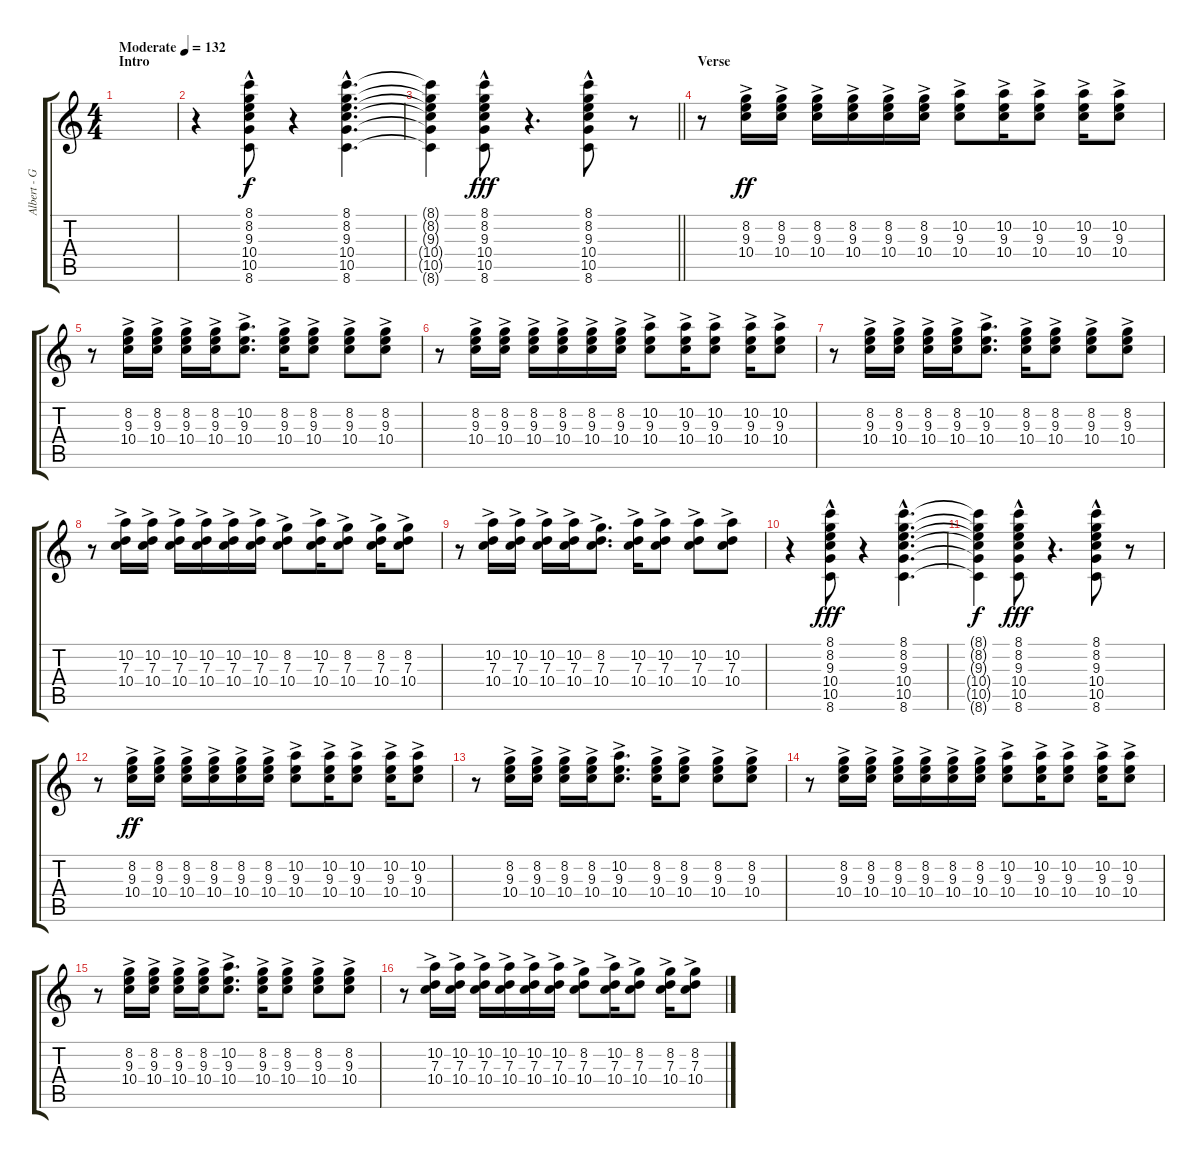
\track ("Albert - Guitar RSE" "Albert - G") {instrument electricguitarjazz}
\staff {score tabs}
\tuning (E4 B3 G3 D3 A2 E2) {hide}
\ts (4 4)
\section ("" "Intro")
\tempo (132 "Moderate")
\clef g2
\ks c
|
r.4 (8.1{hac} 8.2{hac} 9.3{hac} 10.4{hac} 10.5{hac} 8.6{hac}).8 r.4 (8.1{hac} 8.2{hac} 9.3{hac} 10.4{hac} 10.5{hac} 8.6{hac}).4{d} |
\barLineRight lightlight
(8.1{t} 8.2{t} 9.3{t} 10.4{t} 10.5{t} 8.6{t}).4{dy f} (8.1{hac} 8.2{hac} 9.3{hac} 10.4{hac} 10.5{hac} 8.6{hac}).8{dy fff} r.4{d} (8.1{hac} 8.2{hac} 9.3{hac} 10.4{hac} 10.5{hac} 8.6{hac}).8 r.8 |
\section ("" "Verse")
r.8 (8.2{ac} 9.3{ac} 10.4{ac}).16{dy ff} (8.2{ac} 9.3{ac} 10.4{ac}).16 (8.2{ac} 9.3{ac} 10.4{ac}).16 (8.2{ac} 9.3{ac} 10.4{ac}).16 (8.2{ac} 9.3{ac} 10.4{ac}).16 (8.2{ac} 9.3{ac} 10.4{ac}).16 (10.2{ac} 9.3{ac} 10.4{ac}).8 (10.2{ac} 9.3{ac} 10.4{ac}).16 (10.2{ac} 9.3{ac} 10.4{ac}).8 (10.2{ac} 9.3{ac} 10.4{ac}).16 (10.2{ac} 9.3{ac} 10.4{ac}).8 |
r.8 (8.2{ac} 9.3{ac} 10.4{ac}).16 (8.2{ac} 9.3{ac} 10.4{ac}).16 (8.2{ac} 9.3{ac} 10.4{ac}).16 (8.2{ac} 9.3{ac} 10.4{ac}).16 (10.2{ac} 9.3{ac} 10.4{ac}).8{d} (8.2{ac} 9.3{ac} 10.4{ac}).16 (8.2{ac} 9.3{ac} 10.4{ac}).8 (8.2{ac} 9.3{ac} 10.4{ac}).8 (8.2{ac} 9.3{ac} 10.4{ac}).8 |
r.8 (8.2{ac} 9.3{ac} 10.4{ac}).16 (8.2{ac} 9.3{ac} 10.4{ac}).16 (8.2{ac} 9.3{ac} 10.4{ac}).16 (8.2{ac} 9.3{ac} 10.4{ac}).16 (8.2{ac} 9.3{ac} 10.4{ac}).16 (8.2{ac} 9.3{ac} 10.4{ac}).16 (10.2{ac} 9.3{ac} 10.4{ac}).8 (10.2{ac} 9.3{ac} 10.4{ac}).16 (10.2{ac} 9.3{ac} 10.4{ac}).8 (10.2{ac} 9.3{ac} 10.4{ac}).16 (10.2{ac} 9.3{ac} 10.4{ac}).8 |
r.8 (8.2{ac} 9.3{ac} 10.4{ac}).16 (8.2{ac} 9.3{ac} 10.4{ac}).16 (8.2{ac} 9.3{ac} 10.4{ac}).16 (8.2{ac} 9.3{ac} 10.4{ac}).16 (10.2{ac} 9.3{ac} 10.4{ac}).8{d} (8.2{ac} 9.3{ac} 10.4{ac}).16 (8.2{ac} 9.3{ac} 10.4{ac}).8 (8.2{ac} 9.3{ac} 10.4{ac}).8 (8.2{ac} 9.3{ac} 10.4{ac}).8 |
r.8 (10.2{ac} 7.3{ac} 10.4{ac}).16 (10.2{ac} 7.3{ac} 10.4{ac}).16 (10.2{ac} 7.3{ac} 10.4{ac}).16 (10.2{ac} 7.3{ac} 10.4{ac}).16 (10.2{ac} 7.3{ac} 10.4{ac}).16 (10.2{ac} 7.3{ac} 10.4{ac}).16 (8.2{ac} 7.3{ac} 10.4{ac}).8 (10.2{ac} 7.3{ac} 10.4{ac}).16 (8.2{ac} 7.3{ac} 10.4{ac}).8 (8.2{ac} 7.3{ac} 10.4{ac}).16 (8.2{ac} 7.3{ac} 10.4{ac}).8 |
r.8 (10.2{ac} 7.3{ac} 10.4{ac}).16 (10.2{ac} 7.3{ac} 10.4{ac}).16 (10.2{ac} 7.3{ac} 10.4{ac}).16 (10.2{ac} 7.3{ac} 10.4{ac}).16 (8.2{ac} 7.3{ac} 10.4{ac}).8{d} (10.2{ac} 7.3{ac} 10.4{ac}).16 (10.2{ac} 7.3{ac} 10.4{ac}).8 (10.2{ac} 7.3{ac} 10.4{ac}).8 (10.2{ac} 7.3{ac} 10.4{ac}).8 |
r.4 (8.1{hac} 8.2{hac} 9.3{hac} 10.4{hac} 10.5{hac} 8.6{hac}).8{dy fff} r.4 (8.1{hac} 8.2{hac} 9.3{hac} 10.4{hac} 10.5{hac} 8.6{hac}).4{d} |
(8.1{t} 8.2{t} 9.3{t} 10.4{t} 10.5{t} 8.6{t}).4{dy f} (8.1{hac} 8.2{hac} 9.3{hac} 10.4{hac} 10.5{hac} 8.6{hac}).8{dy fff} r.4{d} (8.1{hac} 8.2{hac} 9.3{hac} 10.4{hac} 10.5{hac} 8.6{hac}).8 r.8 |
r.8 (8.2{ac} 9.3{ac} 10.4{ac}).16{dy ff} (8.2{ac} 9.3{ac} 10.4{ac}).16 (8.2{ac} 9.3{ac} 10.4{ac}).16 (8.2{ac} 9.3{ac} 10.4{ac}).16 (8.2{ac} 9.3{ac} 10.4{ac}).16 (8.2{ac} 9.3{ac} 10.4{ac}).16 (10.2{ac} 9.3{ac} 10.4{ac}).8 (10.2{ac} 9.3{ac} 10.4{ac}).16 (10.2{ac} 9.3{ac} 10.4{ac}).8 (10.2{ac} 9.3{ac} 10.4{ac}).16 (10.2{ac} 9.3{ac} 10.4{ac}).8 |
r.8 (8.2{ac} 9.3{ac} 10.4{ac}).16 (8.2{ac} 9.3{ac} 10.4{ac}).16 (8.2{ac} 9.3{ac} 10.4{ac}).16 (8.2{ac} 9.3{ac} 10.4{ac}).16 (10.2{ac} 9.3{ac} 10.4{ac}).8{d} (8.2{ac} 9.3{ac} 10.4{ac}).16 (8.2{ac} 9.3{ac} 10.4{ac}).8 (8.2{ac} 9.3{ac} 10.4{ac}).8 (8.2{ac} 9.3{ac} 10.4{ac}).8 |
r.8 (8.2{ac} 9.3{ac} 10.4{ac}).16 (8.2{ac} 9.3{ac} 10.4{ac}).16 (8.2{ac} 9.3{ac} 10.4{ac}).16 (8.2{ac} 9.3{ac} 10.4{ac}).16 (8.2{ac} 9.3{ac} 10.4{ac}).16 (8.2{ac} 9.3{ac} 10.4{ac}).16 (10.2{ac} 9.3{ac} 10.4{ac}).8 (10.2{ac} 9.3{ac} 10.4{ac}).16 (10.2{ac} 9.3{ac} 10.4{ac}).8 (10.2{ac} 9.3{ac} 10.4{ac}).16 (10.2{ac} 9.3{ac} 10.4{ac}).8 |
r.8 (8.2{ac} 9.3{ac} 10.4{ac}).16 (8.2{ac} 9.3{ac} 10.4{ac}).16 (8.2{ac} 9.3{ac} 10.4{ac}).16 (8.2{ac} 9.3{ac} 10.4{ac}).16 (10.2{ac} 9.3{ac} 10.4{ac}).8{d} (8.2{ac} 9.3{ac} 10.4{ac}).16 (8.2{ac} 9.3{ac} 10.4{ac}).8 (8.2{ac} 9.3{ac} 10.4{ac}).8 (8.2{ac} 9.3{ac} 10.4{ac}).8 |
r.8 (10.2{ac} 7.3{ac} 10.4{ac}).16 (10.2{ac} 7.3{ac} 10.4{ac}).16 (10.2{ac} 7.3{ac} 10.4{ac}).16 (10.2{ac} 7.3{ac} 10.4{ac}).16 (10.2{ac} 7.3{ac} 10.4{ac}).16 (10.2{ac} 7.3{ac} 10.4{ac}).16 (8.2{ac} 7.3{ac} 10.4{ac}).8 (10.2{ac} 7.3{ac} 10.4{ac}).16 (8.2{ac} 7.3{ac} 10.4{ac}).8 (8.2{ac} 7.3{ac} 10.4{ac}).16 (8.2{ac} 7.3{ac} 10.4{ac}).8
